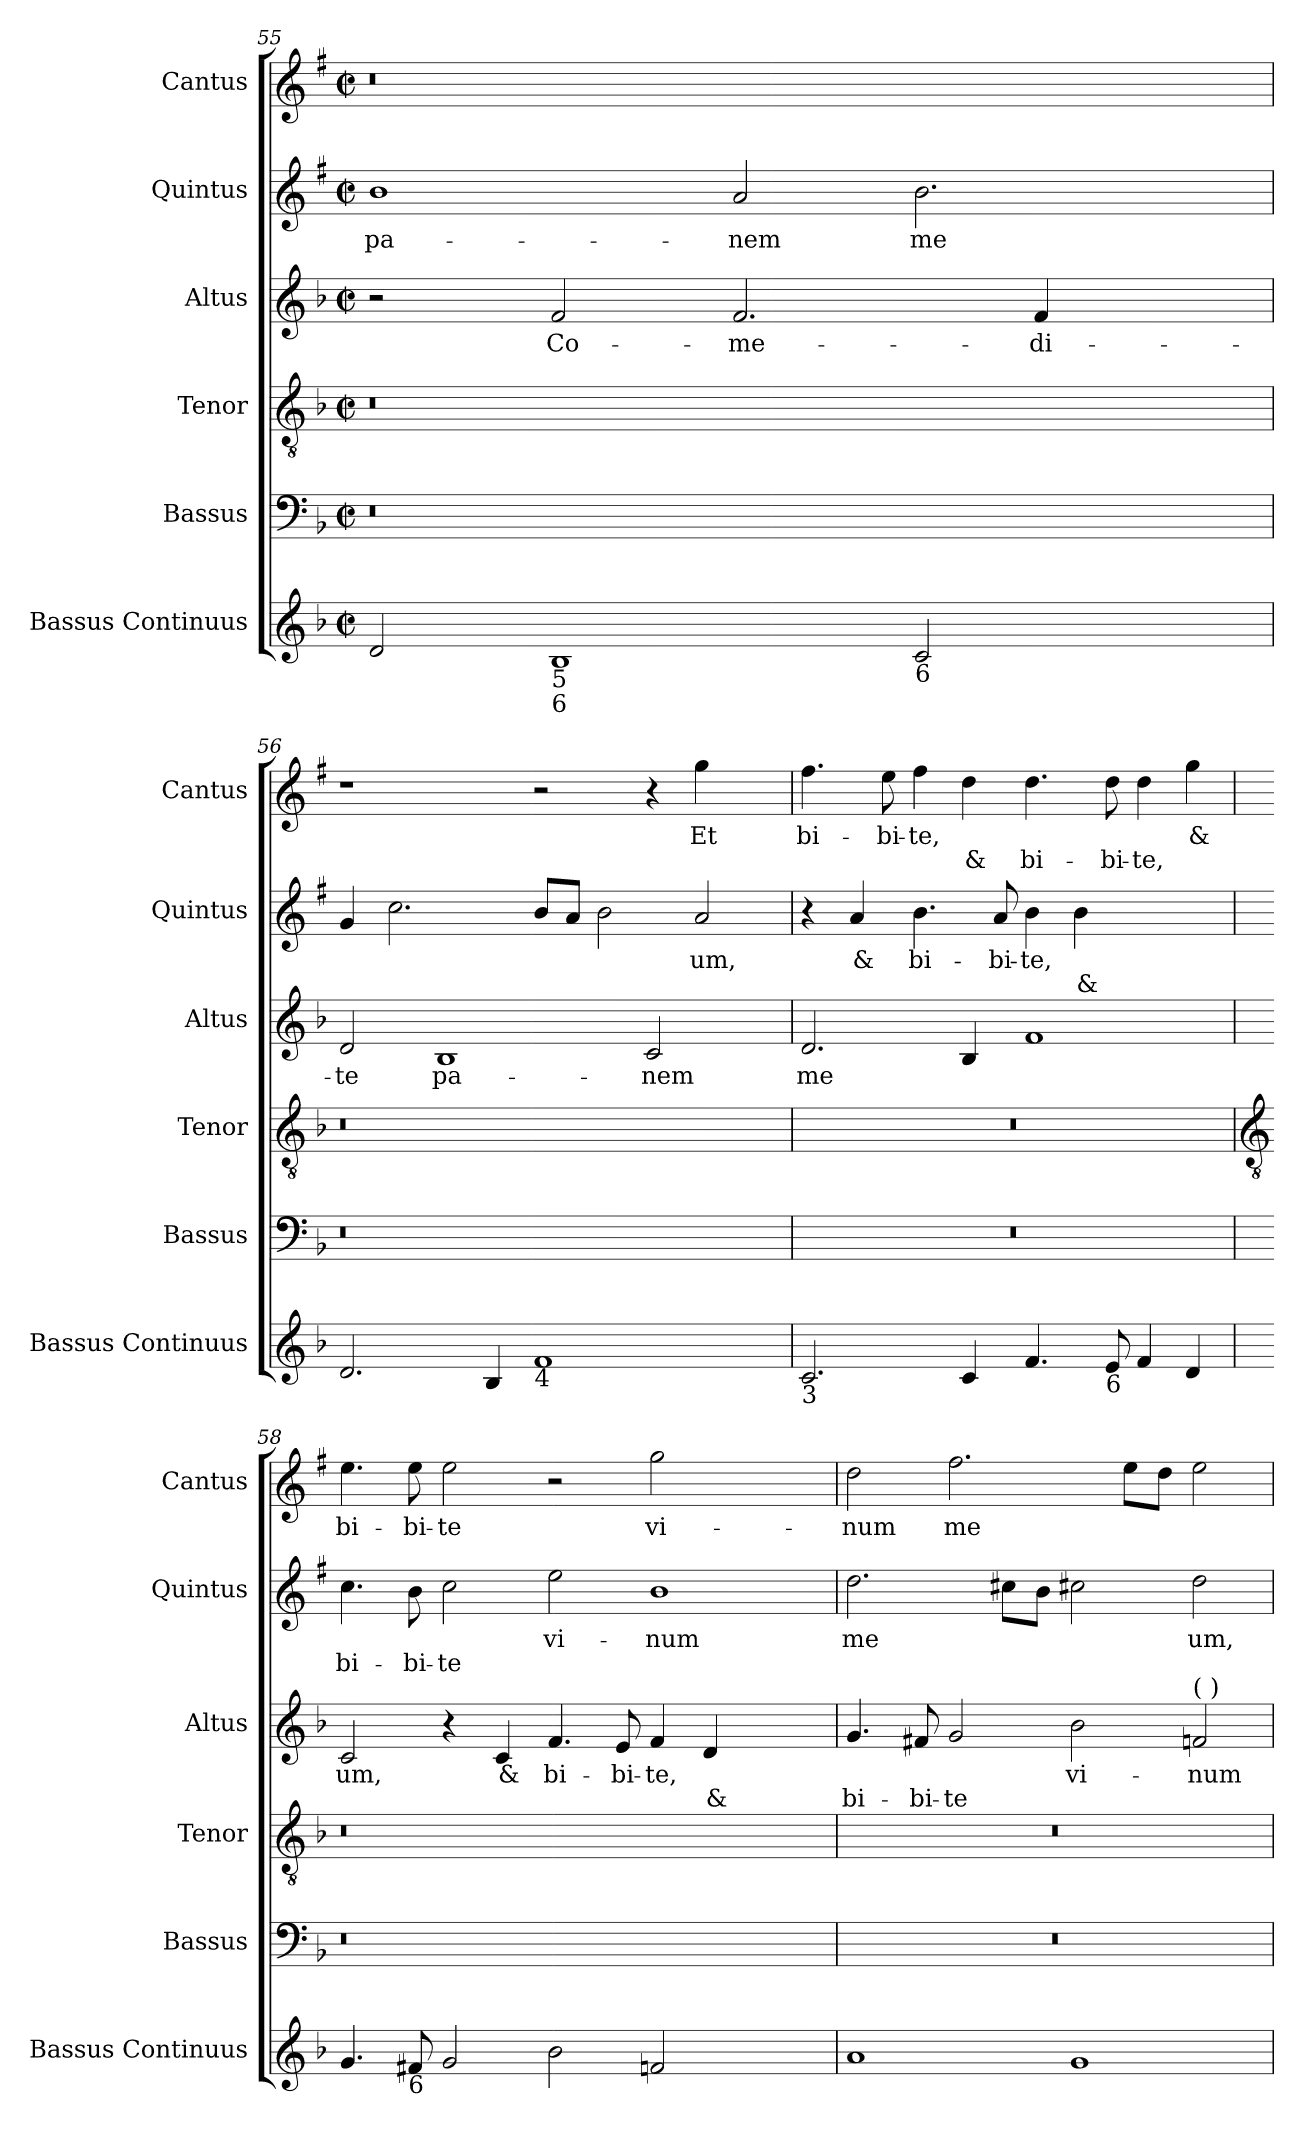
**kern	**kern	**kern	**kern	**text	**text	**kern	**text	**text	**kern	**text	**text
*part6	*part5	*part4	*part3	*part3	*part3	*part2	*part2	*part2	*part1	*part1	*part1
*staff6	*staff5	*staff4	*staff3	*staff3	*staff3	*staff2	*staff2	*staff2	*staff1	*staff1	*staff1
*I"Bassus Continuus	*I"Bassus	*I"Tenor	*I"Altus	*	*	*I"Quintus	*	*	*I"Cantus	*	*
*I'Bassus Continuus	*I'Bassus	*I'Tenor	*I'Altus	*	*	*I'Quintus	*	*	*I'Cantus	*	*
!!LO:LB:g=z
*clefG2	*clefF4	*clefGv2	*clefG2	*	*	*clefG2	*	*	*clefG2	*	*
*	*	*	*	*	*	*ITrd1c2	*	*	*ITrd1c2	*	*
*k[b-]	*k[b-]	*k[b-]	*k[b-]	*	*	*k[b-]	*	*	*k[b-]	*	*
*F:	*F:	*F:	*F:	*	*	*F:	*	*	*F:	*	*
*M4/2	*M4/2	*M4/2	*M4/2	*	*	*M4/2	*	*	*M4/2	*	*
*met(c|)	*met(c|)	*met(c|)	*met(c|)	*	*	*met(c|)	*	*	*met(c|)	*	*
=55	=55	=55	=55	=55	=55	=55	=55	=55	=55	=55	=55
!	!	!	!	!	!	!	!LO:LY:b	!	!	!	!
2d	0r	0r	2r	.	.	1a	pa-	.	0r	.	.
!LO:TX:b:t=5	!	!	!	!	!	!	!	!	!	!	!
!LO:TX:b:t=6	!	!	!	!	!	!	!	!	!	!	!
!	!	!	!	!LO:LY:b	!	!	!	!	!	!	!
1B-	.	.	2f	Co-	.	.	.	.	.	.	.
!	!	!	!	!LO:LY:b	!	!	!LO:LY:b	!	!	!	!
.	.	.	2.f	-me-	.	2g	-nem	.	.	.	.
!LO:TX:b:t=6	!	!	!	!	!	!	!	!	!	!	!
!	!	!	!	!	!	!	!LO:LY:b	!	!	!	!
2c	.	.	.	.	.	2.a	me	.	.	.	.
!	!	!	!	!LO:LY:b	!	!	!	!	!	!	!
.	.	.	4f	-di-	.	.	.	.	.	.	.
4ryy	4ryy	4ryy	4ryy	.	.	.	.	.	4ryy	.	.
=56	=56	=56	=56	=56	=56	=56	=56	=56	=56	=56	=56
!	!	!	!	!LO:LY:b	!	!	!	!	!	!	!
2.d	0r	0r	2d	-te	.	4f	.	.	1r	.	.
.	.	.	.	.	.	2.b-	.	.	.	.	.
!	!	!	!	!LO:LY:b	!	!	!	!	!	!	!
.	.	.	1B-	pa-	.	.	.	.	.	.	.
4B-	.	.	.	.	.	.	.	.	.	.	.
!LO:TX:b:t=4	!	!	!	!	!	!	!	!	!	!	!
1f	.	.	.	.	.	8aL	.	.	2r	.	.
.	.	.	.	.	.	8gJ	.	.	.	.	.
.	.	.	.	.	.	2a	.	.	.	.	.
!	!	!	!	!LO:LY:b	!	!	!	!	!	!	!
.	.	.	2c	-nem	.	.	.	.	4r	.	.
!	!	!	!	!	!	!	!LO:LY:b	!	!	!LO:LY:b	!
.	.	.	.	.	.	2g	um,	.	4ff	Et	.
4ryy	4ryy	4ryy	4ryy	.	.	.	.	.	4ryy	.	.
=57	=57	=57	=57	=57	=57	=57	=57	=57	=57	=57	=57
!LO:TX:b:t=3	!	!	!	!	!	!	!	!	!	!	!
!	!	!	!	!LO:LY:b	!	!	!	!	!	!LO:LY:b	!
2.c	0r	0r	2.d	me	.	4r	.	.	4.ee	bi-	.
!	!	!	!	!	!	!	!LO:LY:b	!	!	!	!
.	.	.	.	.	.	4g	&	.	.	.	.
!	!	!	!	!	!	!	!	!	!	!LO:LY:b	!
.	.	.	.	.	.	.	.	.	8dd	-bi-	.
!	!	!	!	!	!	!	!LO:LY:b	!	!	!LO:LY:b	!
.	.	.	.	.	.	4.a	bi-	.	4ee	-te,	.
!	!	!	!	!	!	!	!	!	!	!	!LO:LY:b
4c	.	.	4B-	.	.	.	.	.	4cc	.	&
!	!	!	!	!	!	!	!LO:LY:b	!	!	!	!
.	.	.	.	.	.	8g	-bi-	.	.	.	.
!	!	!	!	!	!	!	!LO:LY:b	!	!	!	!LO:LY:b
4.f	.	.	1f	.	.	4a	-te,	.	4.cc	.	bi-
!	!	!	!	!	!	!	!	!LO:LY:b	!	!	!
.	.	.	.	.	.	4a	.	&	.	.	.
!LO:TX:b:t=6	!	!	!	!	!	!	!	!	!	!	!
!	!	!	!	!	!	!	!	!	!	!	!LO:LY:b
8e	.	.	.	.	.	.	.	.	8cc	.	-bi-
!	!	!	!	!	!	!	!	!	!	!	!LO:LY:b
4f	.	.	.	.	.	2ryy	.	.	4cc	.	-te,
!	!	!	!	!	!	!	!	!	!	!LO:LY:b	!
4d	.	.	.	.	.	.	.	.	4ff	&	.
!!LO:LB:g=z
=58	=58	=58	=58	=58	=58	=58	=58	=58	=58	=58	=58
*	*	*clefGv2	*	*	*	*	*	*	*	*	*
!	!	!	!	!LO:LY:b	!	!	!	!LO:LY:b	!	!LO:LY:b	!
4.g	0r	0r	2c	um,	.	4.b-	.	bi-	4.dd	bi-	.
!LO:TX:b:t=6	!	!	!	!	!	!	!	!	!	!	!
!	!	!	!	!	!	!	!	!LO:LY:b	!	!LO:LY:b	!
8f#X	.	.	.	.	.	8a	.	-bi-	8dd	-bi-	.
!	!	!	!	!	!	!	!	!LO:LY:b	!	!LO:LY:b	!
2g	.	.	4r	.	.	2b-	.	-te	2dd	-te	.
!	!	!	!	!LO:LY:b	!	!	!	!	!	!	!
.	.	.	4c	&	.	.	.	.	.	.	.
!	!	!	!	!LO:LY:b	!	!	!LO:LY:b	!	!	!	!
2b-	.	.	4.f	bi-	.	2dd	vi-	.	2r	.	.
!	!	!	!	!LO:LY:b	!	!	!	!	!	!	!
.	.	.	8e	-bi-	.	.	.	.	.	.	.
!	!	!	!	!LO:LY:b	!	!	!LO:LY:b	!	!	!LO:LY:b	!
2fn	.	.	4f	-te,	.	1a	-num	.	2ff	vi-	.
!	!	!	!	!	!LO:LY:b	!	!	!	!	!	!
.	.	.	4d	.	&	.	.	.	.	.	.
2ryy	2ryy	2ryy	2ryy	.	.	.	.	.	2ryy	.	.
!!LO:LB:g=z
=59	=59	=59	=59	=59	=59	=59	=59	=59	=59	=59	=59
!	!	!	!	!	!LO:LY:b	!	!LO:LY:b	!	!	!LO:LY:b	!
1a	0r	0r	4.g	.	bi-	2.cc	me	.	2cc	-num	.
!	!	!	!	!	!LO:LY:b	!	!	!	!	!	!
.	.	.	8f#X	.	-bi-	.	.	.	.	.	.
!	!	!	!	!	!LO:LY:b	!	!	!	!	!LO:LY:b	!
.	.	.	2g	.	-te	.	.	.	2.ee	me	.
.	.	.	.	.	.	8bnL	.	.	.	.	.
.	.	.	.	.	.	8aJ	.	.	.	.	.
!	!	!	!	!LO:LY:b	!	!	!	!	!	!	!
1g	.	.	2b-	vi-	.	2bn	.	.	.	.	.
.	.	.	.	.	.	.	.	.	8ddL	.	.
.	.	.	.	.	.	.	.	.	8ccJ	.	.
!	!	!	!LO:TX:a:t=(  )	!	!	!	!	!	!	!	!
!	!	!	!	!LO:LY:b	!	!	!LO:LY:b	!	!	!	!
.	.	.	2f	-num	.	2cc	um,	.	2dd	.	.
=	=	=	=	=	=	=	=	=	=	=	=
*-	*-	*-	*-	*-	*-	*-	*-	*-	*-	*-	*-
